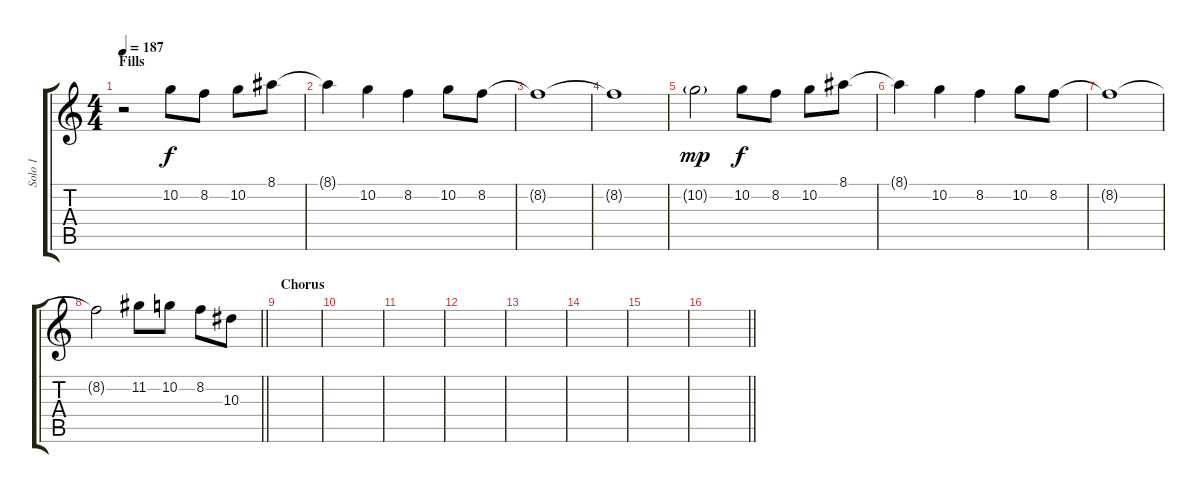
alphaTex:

\track ("Solo 1" "Solo 1") {instrument overdrivenguitar}
\staff {score tabs}
\tuning (D4 A3 F3 C3 G2 C2) {hide}
\ts (4 4)
\section ("" "Fills")
\tempo 187
\clef g2
\ks c
r.2{dy f} 10.2.8 8.2.8 10.2.8 8.1.8 |
8.1{t}.4 10.2.4 8.2.4 10.2.8 8.2.8 |
8.2{t}.1 |
8.2{t}.1 |
10.2{g}.2{dy mp} 10.2.8{dy f} 8.2.8 10.2.8 8.1.8 |
8.1{t}.4 10.2.4 8.2.4 10.2.8 8.2.8 |
8.2{t}.1 |
\barLineRight lightlight
8.2{t}.2 11.2.8 10.2.8 8.2.8 10.3.8 |
\section ("" "Chorus")
|
|
|
|
|
|
|
\barLineRight lightlight
